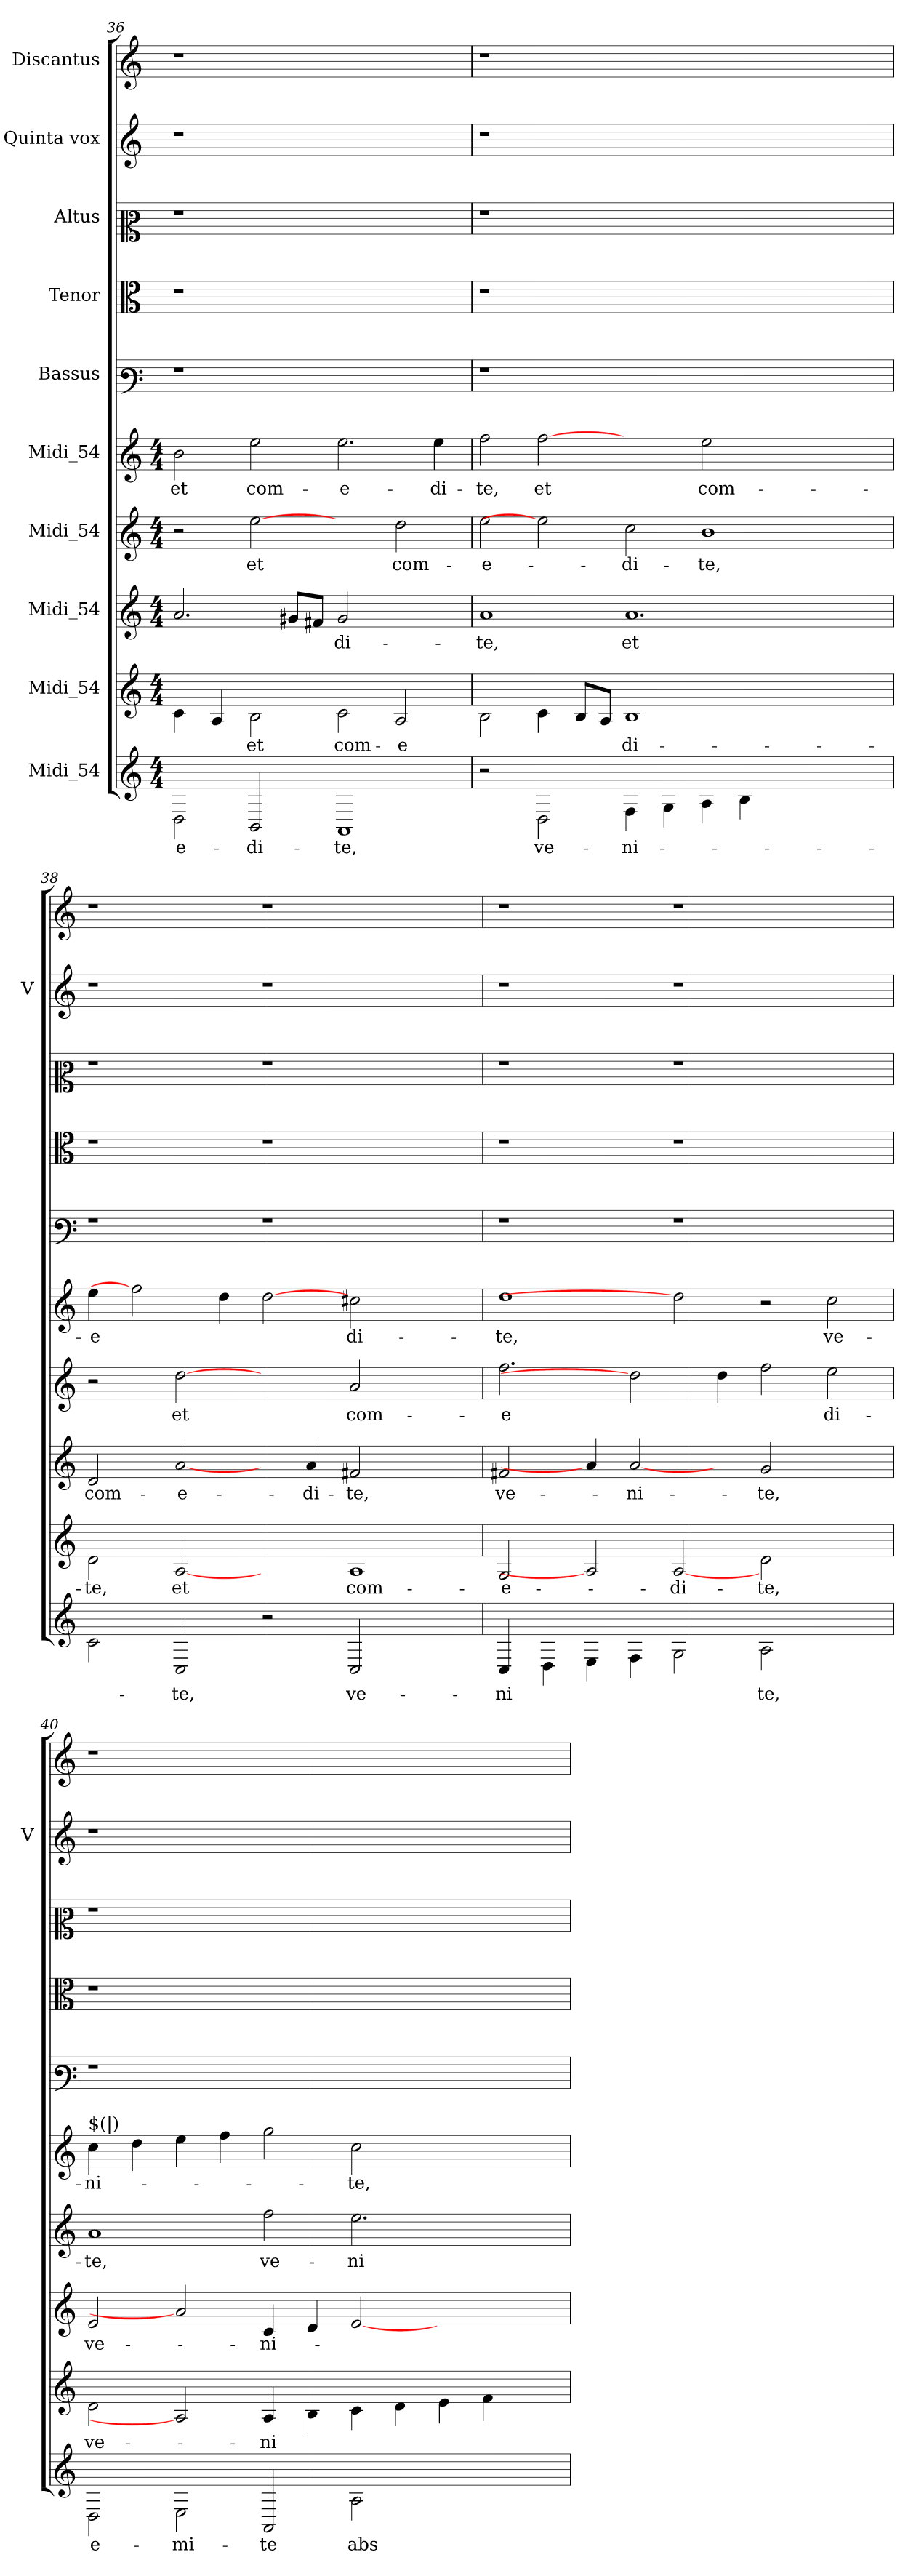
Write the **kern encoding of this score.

**kern	**text	**kern	**text	**kern	**text	**kern	**text	**kern	**text	**kern	**kern	**kern	**kern	**kern
*part10	*part10	*part9	*part9	*part8	*part8	*part7	*part7	*part6	*part6	*part5	*part4	*part3	*part2	*part1
*staff10	*staff10	*staff9	*staff9	*staff8	*staff8	*staff7	*staff7	*staff6	*staff6	*staff5	*staff4	*staff3	*staff2	*staff1
*I"Midi_54	*	*I"Midi_54	*	*I"Midi_54	*	*I"Midi_54	*	*I"Midi_54	*	*I"Bassus	*I"Tenor	*I"Altus	*I"Quinta vox	*I"Discantus
*	*	*	*	*	*	*	*	*	*	*	*	*	*I'V	*
*clefG2	*	*clefG2	*	*clefG2	*	*clefG2	*	*clefG2	*	*clefF3	*clefC3	*clefC2	*clefG2	*clefG2
*k[]	*	*k[]	*	*k[]	*	*k[]	*	*k[]	*	*k[]	*k[]	*k[]	*k[]	*k[]
*M4/4	*	*M4/4	*	*M4/4	*	*M4/4	*	*M4/4	*	*	*	*	*	*
=36	=36	=36	=36	=36	=36	=36	=36	=36	=36	=36	=36	=36	=36	=36
!	!LO:LY:b	!	!	!	!	!	!	!	!LO:LY:b	!	!	!	!	!
2D\	-e-	4c\	.	2.a/	.	2r	.	2b\	et	1r	1r	1r	1r	1r
.	.	4A/	.	.	.	.	.	.	.	.	.	.	.	.
!	!LO:LY:b	!	!LO:LY:b	!	!	!	!LO:LY:b	!	!LO:LY:b	!	!	!	!	!
2BB/	-di-	2B\	et	.	.	[2ee	et	2ee\	com-	.	.	.	.	.
.	.	.	.	8g#X/L	.	.	.	.	.	.	.	.	.	.
.	.	.	.	8f#X/J	.	.	.	.	.	.	.	.	.	.
!	!LO:LY:b	!	!LO:LY:b	!	!LO:LY:b	!	!	!	!LO:LY:b	!	!	!	!	!
1AA	-te,	2c\	com-	2g#i/	di-	2ryy	.	2.ee\	-e-	1ryy	1ryy	1ryy	1ryy	1ryy
!	!	!	!LO:LY:b	!	!	!	!LO:LY:b	!	!	!	!	!	!	!
.	.	2A/	-e-	2ryy	.	2dd\	com-	.	.	.	.	.	.	.
!	!	!	!	!	!	!	!	!	!LO:LY:b	!	!	!	!	!
.	.	.	.	.	.	.	.	4ee\	-di-	.	.	.	.	.
!!LO:PB:g=z
=37	=37	=37	=37	=37	=37	=37	=37	=37	=37	=37	=37	=37	=37	=37
!	!	!	!	!	!LO:LY:b	!	!LO:LY:b	!	!LO:LY:b	!	!	!	!	!
2r	.	2B\	.	1a	-te,	2ee\	-e-	2ff\	-te,	1r	1r	1r	1r	1r
!	!LO:LY:b	!	!LO:LY:b	!	!	!	!	!	!LO:LY:b	!	!	!	!	!
2D\	ve-	4c\	--	.	.	2ee]	.	[2ff	et	.	.	.	.	.
.	.	8B/L	.	.	.	.	.	.	.	.	.	.	.	.
.	.	8A/J	.	.	.	.	.	.	.	.	.	.	.	.
!	!LO:LY:b	!	!LO:LY:b	!	!LO:LY:b	!	!LO:LY:b	!	!	!	!	!	!	!
4F\	-ni-	1B	di-	1.a	et	2cc\	-di-	2ryy	.	1ryy	1ryy	1ryy	1ryy	1ryy
4G\	.	.	.	.	.	.	.	.	.	.	.	.	.	.
!	!	!	!	!	!	!	!LO:LY:b	!	!LO:LY:b	!	!	!	!	!
4A\	.	.	.	.	.	1b	-te,	2ee\	com-	.	.	.	.	.
4B\	.	.	.	.	.	.	.	.	.	.	.	.	.	.
2ryy	.	2ryy	.	.	.	.	.	2ryy	.	2ryy	2ryy	2ryy	2ryy	2ryy
2ryy	.	2ryy	.	2ryy	.	2ryy	.	2ryy	.	2ryy	2ryy	2ryy	2ryy	2ryy
!!LO:PB:g=z
=38	=38	=38	=38	=38	=38	=38	=38	=38	=38	=38	=38	=38	=38	=38
!	!	!	!LO:LY:b	!	!LO:LY:b	!	!	!	!LO:LY:b	!	!	!	!	!
2c\	.	2d\	-te,	2d/	com-	2r	.	4ee\	-e	1r	1r	1r	1r	1r
.	.	.	.	.	.	.	.	2ff]	.	.	.	.	.	.
!	!LO:LY:b	!	!LO:LY:b	!	!LO:LY:b	!	!LO:LY:b	!	!	!	!	!	!	!
2C/	-te,	[2A	et	[2a/	-e-	[2dd	et	.	.	.	.	.	.	.
.	.	.	.	.	.	.	.	4dd\	.	.	.	.	.	.
2r	.	2ryy	.	4ryy	.	2ryy	.	[2dd	.	1r	1r	1r	1r	1r
!	!	!	!	!	!LO:LY:b	!	!	!	!	!	!	!	!	!
.	.	.	.	4a/	-di-	.	.	.	.	.	.	.	.	.
!	!LO:LY:b	!	!LO:LY:b	!	!LO:LY:b	!	!LO:LY:b	!	!LO:LY:b	!	!	!	!	!
2C/	ve-	1A	com-	2f#X/	-te,	2a/	com-	2cc#X\	di-	.	.	.	.	.
2ryy	.	.	.	2ryy	.	2ryy	.	2ryy	.	2ryy	2ryy	2ryy	2ryy	2ryy
!!LO:PB:g=z
=39	=39	=39	=39	=39	=39	=39	=39	=39	=39	=39	=39	=39	=39	=39
!	!LO:LY:b	!	!LO:LY:b	!	!LO:LY:b	!	!LO:LY:b	!	!LO:LY:b	!	!	!	!	!
4C/	-ni	2G/	-e-	2f#X/	ve-	2.ff\	-e-	1dd	-te,	1r	1r	1r	1r	1r
4D\	.	.	.	.	.	.	.	.	.	.	.	.	.	.
4E\	.	2A]	.	4a/]	.	.	.	.	.	.	.	.	.	.
!	!	!	!	!	!LO:LY:b	!	!	!	!	!	!	!	!	!
4F\	.	.	.	[2a	-ni-	2dd]	.	.	.	.	.	.	.	.
!	!	!	!LO:LY:b	!	!	!	!	!	!	!	!	!	!	!
2G\	.	[2A	-di-	.	.	.	.	2dd]	.	1r	1r	1r	1r	1r
.	.	.	.	4ryy	.	4dd\	.	.	.	.	.	.	.	.
!	!LO:LY:b	!	!LO:LY:b	!	!LO:LY:b	!	!LO:LY:b	!	!	!	!	!	!	!
2A\	te,	2d\	-te,	2g/	-te,	2ff\	--	2r	.	.	.	.	.	.
!	!	!	!	!	!	!	!LO:LY:b	!	!LO:LY:b	!	!	!	!	!
2ryy	.	2ryy	.	2ryy	.	2ee\	di-	2cc\	ve-	2ryy	2ryy	2ryy	2ryy	2ryy
=40	=40	=40	=40	=40	=40	=40	=40	=40	=40	=40	=40	=40	=40	=40
!	!	!	!	!	!	!	!	!LO:TX:a:t=$(|)	!	!	!	!	!	!
!	!LO:LY:b	!	!LO:LY:b	!	!LO:LY:b	!	!LO:LY:b	!	!LO:LY:b	!	!	!	!	!
2D\	e-	2d\	ve-	2e/	ve-	1a	-te,	4cc\	-ni-	1r	1r	1r	1r	1r
.	.	.	.	.	.	.	.	4dd\	.	.	.	.	.	.
!	!LO:LY:b	!	!	!	!	!	!	!	!	!	!	!	!	!
2E\	-mi-	2A]	.	2a]	.	.	.	4ee\	.	.	.	.	.	.
.	.	.	.	.	.	.	.	4ff\	.	.	.	.	.	.
!	!LO:LY:b	!	!LO:LY:b	!	!LO:LY:b	!	!LO:LY:b	!	!	!	!	!	!	!
2AA/	-te	4A/	-ni	4c/	-ni-	2ff\	ve-	2gg\	.	1..ryy	1..ryy	1..ryy	1..ryy	1..ryy
.	.	4B\	.	4d/	.	.	.	.	.	.	.	.	.	.
!	!LO:LY:b	!	!	!	!	!	!LO:LY:b	!	!LO:LY:b	!	!	!	!	!
2A\	abs-	4c\	.	[2e/	.	2.ee\	-ni-	2cc\	-te,	.	.	.	.	.
.	.	4d\	.	.	.	.	.	.	.	.	.	.	.	.
4ryy	.	4e\	.	2.ryy	.	.	.	4ryy	.	.	.	.	.	.
2ryy	.	4f\	.	.	.	2ryy	.	2ryy	.	.	.	.	.	.
.	.	4ryy	.	.	.	.	.	.	.	.	.	.	.	.
=	=	=	=	=	=	=	=	=	=	=	=	=	=	=
*-	*-	*-	*-	*-	*-	*-	*-	*-	*-	*-	*-	*-	*-	*-
